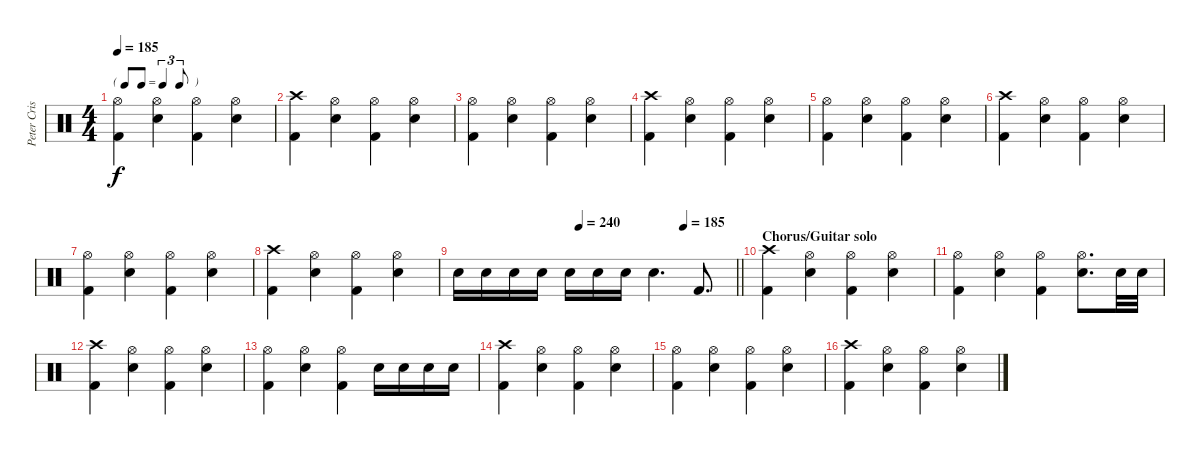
\track ("Peter Criss" "Peter Cris") {instrument percussion}
\staff {score}
\articulation defaults
\ts (4 4)
\tf triplet8th
\tempo 185
\clef neutral
\ks c
("Hi-Hat (open)" "Kick (hit) 2").4{dy f} ("Hi-Hat (open)" "Snare (hit) 2").4 ("Hi-Hat (open)" "Kick (hit) 2").4 ("Hi-Hat (open)" "Snare (hit) 2").4 |
("Crash high (hit)" "Kick (hit) 2").4 ("Hi-Hat (open)" "Snare (hit) 2").4 ("Hi-Hat (open)" "Kick (hit) 2").4 ("Hi-Hat (open)" "Snare (hit) 2").4 |
("Hi-Hat (open)" "Kick (hit) 2").4 ("Hi-Hat (open)" "Snare (hit) 2").4 ("Hi-Hat (open)" "Kick (hit) 2").4 ("Hi-Hat (open)" "Snare (hit) 2").4 |
("Crash high (hit)" "Kick (hit) 2").4 ("Hi-Hat (open)" "Snare (hit) 2").4 ("Hi-Hat (open)" "Kick (hit) 2").4 ("Hi-Hat (open)" "Snare (hit) 2").4 |
("Hi-Hat (open)" "Kick (hit) 2").4 ("Hi-Hat (open)" "Snare (hit) 2").4 ("Hi-Hat (open)" "Kick (hit) 2").4 ("Hi-Hat (open)" "Snare (hit) 2").4 |
("Crash high (hit)" "Kick (hit) 2").4 ("Hi-Hat (open)" "Snare (hit) 2").4 ("Hi-Hat (open)" "Kick (hit) 2").4 ("Hi-Hat (open)" "Snare (hit) 2").4 |
("Hi-Hat (open)" "Kick (hit) 2").4 ("Hi-Hat (open)" "Snare (hit) 2").4 ("Hi-Hat (open)" "Kick (hit) 2").4 ("Hi-Hat (open)" "Snare (hit) 2").4 |
("Crash high (hit)" "Kick (hit) 2").4 ("Hi-Hat (open)" "Snare (hit) 2").4 ("Hi-Hat (open)" "Kick (hit) 2").4 ("Hi-Hat (open)" "Snare (hit) 2").4 |
\tempo (240 0.4375)
\tempo (185 0.8125)
\barLineRight lightlight "Snare (hit) 2".16 "Snare (hit) 2".16 "Snare (hit) 2".16 "Snare (hit) 2".16 "Snare (hit) 2".16 "Snare (hit) 2".16 "Snare (hit) 2".16 "Snare (hit) 2".4{d} "Kick (hit) 2".8{d}
|
\section ("" "Chorus/Guitar solo")
("Crash high (hit)" "Kick (hit) 2").4 ("Hi-Hat (open)" "Snare (hit) 2").4 ("Hi-Hat (open)" "Kick (hit) 2").4 ("Hi-Hat (open)" "Snare (hit) 2").4 |
("Hi-Hat (open)" "Kick (hit) 2").4 ("Hi-Hat (open)" "Snare (hit) 2").4 ("Hi-Hat (open)" "Kick (hit) 2").4 ("Hi-Hat (open)" "Snare (hit) 2").8{d} "Snare (hit) 2".32 "Snare (hit) 2".32 |
("Crash high (hit)" "Kick (hit) 2").4 ("Hi-Hat (open)" "Snare (hit) 2").4 ("Hi-Hat (open)" "Kick (hit) 2").4 ("Hi-Hat (open)" "Snare (hit) 2").4 |
("Hi-Hat (open)" "Kick (hit) 2").4 ("Hi-Hat (open)" "Snare (hit) 2").4 ("Hi-Hat (open)" "Kick (hit) 2").4 "Snare (hit) 2".16 "Snare (hit) 2".16 "Snare (hit) 2".16 "Snare (hit) 2".16 |
("Crash high (hit)" "Kick (hit) 2").4 ("Hi-Hat (open)" "Snare (hit) 2").4 ("Hi-Hat (open)" "Kick (hit) 2").4 ("Hi-Hat (open)" "Snare (hit) 2").4 |
("Hi-Hat (open)" "Kick (hit) 2").4 ("Hi-Hat (open)" "Snare (hit) 2").4 ("Hi-Hat (open)" "Kick (hit) 2").4 ("Hi-Hat (open)" "Snare (hit) 2").4 |
("Crash high (hit)" "Kick (hit) 2").4 ("Hi-Hat (open)" "Snare (hit) 2").4 ("Hi-Hat (open)" "Kick (hit) 2").4 ("Hi-Hat (open)" "Snare (hit) 2").4
